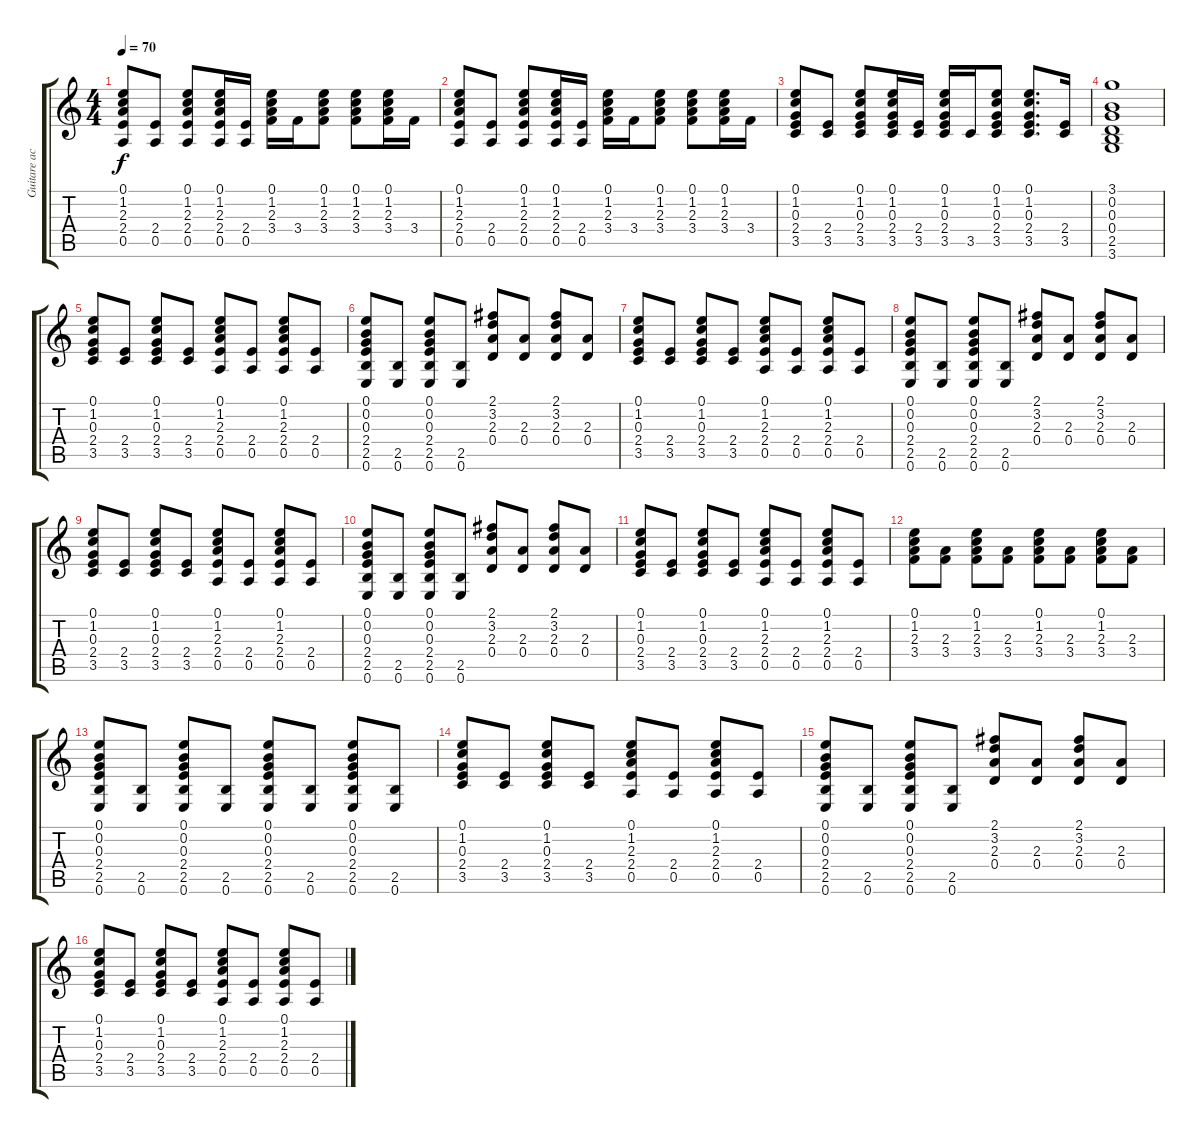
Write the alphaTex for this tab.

\track ("Guitare acoustique" "Guitare ac") {instrument acousticguitarsteel}
\staff {score tabs}
\tuning (E4 B3 G3 D3 A2 E2) {hide}
\ts (4 4)
\tempo 70
\clef g2
\ks c
(0.1 1.2 2.3 2.4 0.5).8{dy f} (2.4 0.5).8 (0.1 1.2 2.3 2.4 0.5).8 (0.1 1.2 2.3 2.4 0.5).16 (2.4 0.5).16 (0.1 1.2 2.3 3.4).16 3.4.16 (0.1 1.2 2.3 3.4).8 (0.1 1.2 2.3 3.4).8 (0.1 1.2 2.3 3.4).16 3.4.16 |
(0.1 1.2 2.3 2.4 0.5).8 (2.4 0.5).8 (0.1 1.2 2.3 2.4 0.5).8 (0.1 1.2 2.3 2.4 0.5).16 (2.4 0.5).16 (0.1 1.2 2.3 3.4).16 3.4.16 (0.1 1.2 2.3 3.4).8 (0.1 1.2 2.3 3.4).8 (0.1 1.2 2.3 3.4).16 3.4.16 |
(0.1 1.2 0.3 2.4 3.5).8 (2.4 3.5).8 (0.1 1.2 0.3 2.4 3.5).8 (0.1 1.2 0.3 2.4 3.5).16 (2.4 3.5).16 (0.1 1.2 0.3 2.4 3.5).16 3.5.16 (0.1 1.2 0.3 2.4 3.5).8 (0.1 1.2 0.3 2.4 3.5).8{d} (2.4 3.5).16 |
(3.1 0.2 0.3 0.4 2.5 3.6).1 |
(0.1 1.2 0.3 2.4 3.5).8 (2.4 3.5).8 (0.1 1.2 0.3 2.4 3.5).8 (2.4 3.5).8 (0.1 1.2 2.3 2.4 0.5).8 (2.4 0.5).8 (0.1 1.2 2.3 2.4 0.5).8 (2.4 0.5).8 |
(0.1 0.2 0.3 2.4 2.5 0.6).8 (2.5 0.6).8 (0.1 0.2 0.3 2.4 2.5 0.6).8 (2.5 0.6).8 (2.1 3.2 2.3 0.4).8 (2.3 0.4).8 (2.1 3.2 2.3 0.4).8 (2.3 0.4).8 |
(0.1 1.2 0.3 2.4 3.5).8 (2.4 3.5).8 (0.1 1.2 0.3 2.4 3.5).8 (2.4 3.5).8 (0.1 1.2 2.3 2.4 0.5).8 (2.4 0.5).8 (0.1 1.2 2.3 2.4 0.5).8 (2.4 0.5).8 |
(0.1 0.2 0.3 2.4 2.5 0.6).8 (2.5 0.6).8 (0.1 0.2 0.3 2.4 2.5 0.6).8 (2.5 0.6).8 (2.1 3.2 2.3 0.4).8 (2.3 0.4).8 (2.1 3.2 2.3 0.4).8 (2.3 0.4).8 |
(0.1 1.2 0.3 2.4 3.5).8 (2.4 3.5).8 (0.1 1.2 0.3 2.4 3.5).8 (2.4 3.5).8 (0.1 1.2 2.3 2.4 0.5).8 (2.4 0.5).8 (0.1 1.2 2.3 2.4 0.5).8 (2.4 0.5).8 |
(0.1 0.2 0.3 2.4 2.5 0.6).8 (2.5 0.6).8 (0.1 0.2 0.3 2.4 2.5 0.6).8 (2.5 0.6).8 (2.1 3.2 2.3 0.4).8 (2.3 0.4).8 (2.1 3.2 2.3 0.4).8 (2.3 0.4).8 |
(0.1 1.2 0.3 2.4 3.5).8 (2.4 3.5).8 (0.1 1.2 0.3 2.4 3.5).8 (2.4 3.5).8 (0.1 1.2 2.3 2.4 0.5).8 (2.4 0.5).8 (0.1 1.2 2.3 2.4 0.5).8 (2.4 0.5).8 |
(0.1 1.2 2.3 3.4).8 (2.3 3.4).8 (0.1 1.2 2.3 3.4).8 (2.3 3.4).8 (0.1 1.2 2.3 3.4).8 (2.3 3.4).8 (0.1 1.2 2.3 3.4).8 (2.3 3.4).8 |
(0.1 0.2 0.3 2.4 2.5 0.6).8 (2.5 0.6).8 (0.1 0.2 0.3 2.4 2.5 0.6).8 (2.5 0.6).8 (0.1 0.2 0.3 2.4 2.5 0.6).8 (2.5 0.6).8 (0.1 0.2 0.3 2.4 2.5 0.6).8 (2.5 0.6).8 |
(0.1 1.2 0.3 2.4 3.5).8 (2.4 3.5).8 (0.1 1.2 0.3 2.4 3.5).8 (2.4 3.5).8 (0.1 1.2 2.3 2.4 0.5).8 (2.4 0.5).8 (0.1 1.2 2.3 2.4 0.5).8 (2.4 0.5).8 |
(0.1 0.2 0.3 2.4 2.5 0.6).8 (2.5 0.6).8 (0.1 0.2 0.3 2.4 2.5 0.6).8 (2.5 0.6).8 (2.1 3.2 2.3 0.4).8 (2.3 0.4).8 (2.1 3.2 2.3 0.4).8 (2.3 0.4).8 |
(0.1 1.2 0.3 2.4 3.5).8 (2.4 3.5).8 (0.1 1.2 0.3 2.4 3.5).8 (2.4 3.5).8 (0.1 1.2 2.3 2.4 0.5).8 (2.4 0.5).8 (0.1 1.2 2.3 2.4 0.5).8 (2.4 0.5).8
